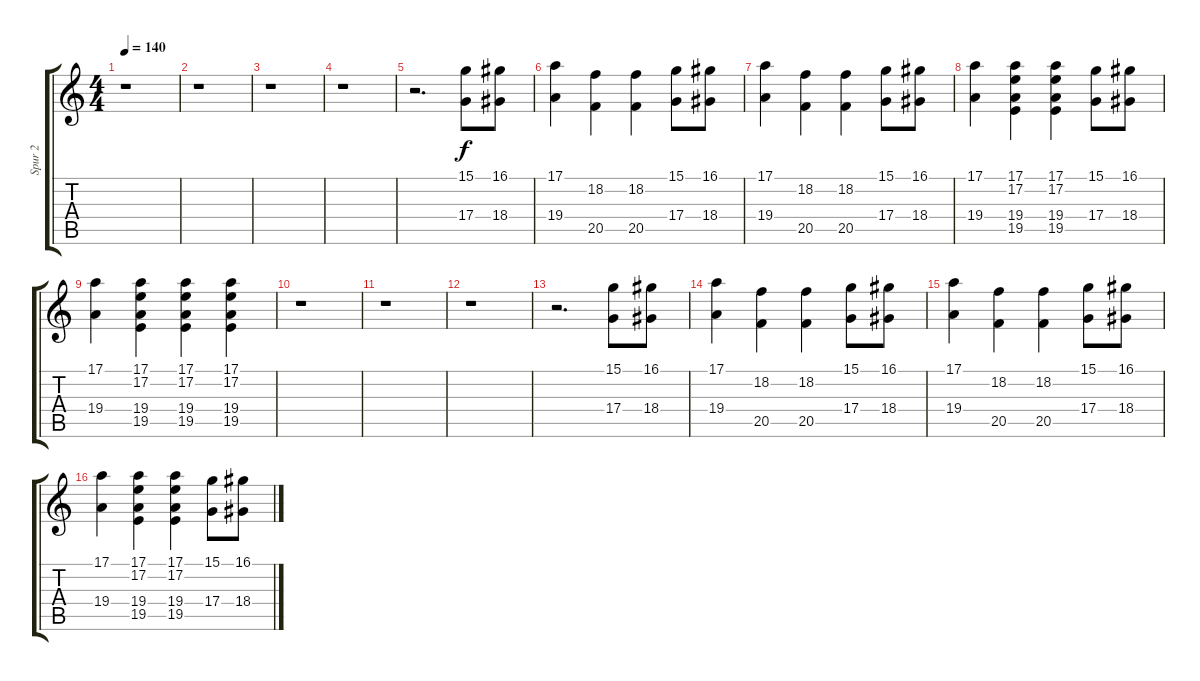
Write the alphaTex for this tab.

\track ("Spur 2" "Spur 2") {instrument lead2sawtooth}
\staff {score tabs}
\tuning (E4 B3 G3 D3 A2 E2) {hide}
\ts (4 4)
\tempo 140
\clef g2
\ks c
r.1{dy f} |
r.1 |
r.1 |
r.1 |
r.2{d} (15.1 17.4).8 (16.1 18.4).8 |
(17.1 19.4).4 (18.2 20.5).4 (18.2 20.5).4 (15.1 17.4).8 (16.1 18.4).8 |
(17.1 19.4).4 (18.2 20.5).4 (18.2 20.5).4 (15.1 17.4).8 (16.1 18.4).8 |
(17.1 19.4).4 (17.1 17.2 19.4 19.5).4 (17.1 17.2 19.4 19.5).4 (15.1 17.4).8 (16.1 18.4).8 |
(17.1 19.4).4 (17.1 17.2 19.4 19.5).4 (17.1 17.2 19.4 19.5).4 (17.1 17.2 19.4 19.5).4 |
r.1 |
r.1 |
r.1 |
r.2{d} (15.1 17.4).8 (16.1 18.4).8 |
(17.1 19.4).4 (18.2 20.5).4 (18.2 20.5).4 (15.1 17.4).8 (16.1 18.4).8 |
(17.1 19.4).4 (18.2 20.5).4 (18.2 20.5).4 (15.1 17.4).8 (16.1 18.4).8 |
(17.1 19.4).4 (17.1 17.2 19.4 19.5).4 (17.1 17.2 19.4 19.5).4 (15.1 17.4).8 (16.1 18.4).8
